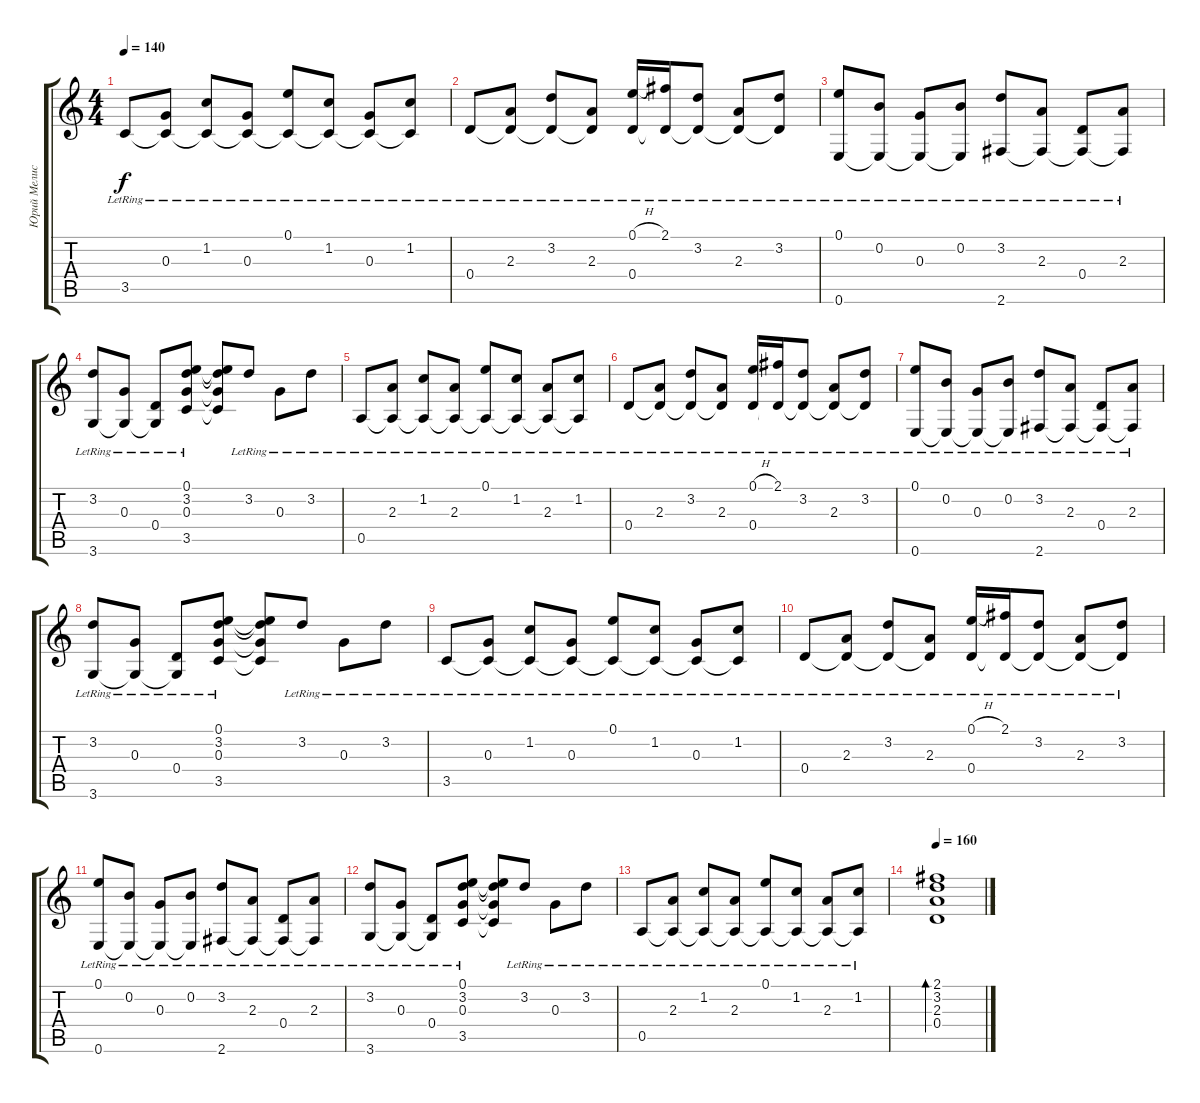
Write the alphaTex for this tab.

\track ("Юрий Мелисов" "Юрий Мелис") {instrument acousticguitarsteel}
\staff {score tabs}
\tuning (E4 B3 G3 D3 A2 E2) {hide}
\ts (4 4)
\tempo 140
\clef g2
\ks c
3.5{lr}.8{dy f} (0.3{lr} 3.5{t}).8 (1.2{lr} 3.5{t}).8 (0.3{lr} 3.5{t}).8 (0.1{lr} 3.5{t}).8 (1.2{lr} 3.5{t}).8 (0.3{lr} 3.5{t}).8 (1.2{lr} 3.5{t}).8 |
0.4{lr}.8 (2.3{lr} 0.4{t}).8 (3.2{lr} 0.4{t}).8 (2.3{lr} 0.4{t}).8 (0.1{h lr} 0.4{lr}).16 (2.1{lr} 0.4{t}).16 (3.2{lr} 0.4{t}).8 (2.3{lr} 0.4{t}).8 (3.2{lr} 0.4{t}).8 |
(0.1{lr} 0.6{lr}).8 (0.2{lr} 0.6{t}).8 (0.3{lr} 0.6{t}).8 (0.2{lr} 0.6{t}).8 (3.2{lr} 2.6{lr}).8 (2.3{lr} 2.6{t}).8 (0.4{lr} 2.6{t}).8 (2.3{lr} 2.6{t}).8 |
(3.2{lr} 3.6{lr}).8 (0.3{lr} 3.6{t}).8 (0.4{lr} 3.6{t}).8 (0.1{lr} 3.2{lr} 0.3{lr} 3.5{lr}).8 (0.1{t} 3.2{t} 0.3{t} 3.5{t}).8 3.2{lr}.8 0.3{lr}.8 3.2{lr}.8 |
0.5{lr}.8 (2.3{lr} 0.5{t}).8 (1.2{lr} 0.5{t}).8 (2.3{lr} 0.5{t}).8 (0.1{lr} 0.5{t}).8 (1.2{lr} 0.5{t}).8 (2.3{lr} 0.5{t}).8 (1.2{lr} 0.5{t}).8 |
0.4{lr}.8 (2.3{lr} 0.4{t}).8 (3.2{lr} 0.4{t}).8 (2.3{lr} 0.4{t}).8 (0.1{h lr} 0.4{lr}).16 (2.1{lr} 0.4{t}).16 (3.2{lr} 0.4{t}).8 (2.3{lr} 0.4{t}).8 (3.2{lr} 0.4{t}).8 |
(0.1{lr} 0.6{lr}).8 (0.2{lr} 0.6{t}).8 (0.3{lr} 0.6{t}).8 (0.2{lr} 0.6{t}).8 (3.2{lr} 2.6{lr}).8 (2.3{lr} 2.6{t}).8 (0.4{lr} 2.6{t}).8 (2.3{lr} 2.6{t}).8 |
(3.2{lr} 3.6{lr}).8 (0.3{lr} 3.6{t}).8 (0.4{lr} 3.6{t}).8 (0.1{lr} 3.2{lr} 0.3{lr} 3.5{lr}).8 (0.1{t} 3.2{t} 0.3{t} 3.5{t}).8 3.2{lr}.8 0.3{lr}.8 3.2{lr}.8 |
3.5{lr}.8 (0.3{lr} 3.5{t}).8 (1.2{lr} 3.5{t}).8 (0.3{lr} 3.5{t}).8 (0.1{lr} 3.5{t}).8 (1.2{lr} 3.5{t}).8 (0.3{lr} 3.5{t}).8 (1.2{lr} 3.5{t}).8 |
0.4{lr}.8 (2.3{lr} 0.4{t}).8 (3.2{lr} 0.4{t}).8 (2.3{lr} 0.4{t}).8 (0.1{h lr} 0.4{lr}).16 (2.1{lr} 0.4{t}).16 (3.2{lr} 0.4{t}).8 (2.3{lr} 0.4{t}).8 (3.2{lr} 0.4{t}).8 |
(0.1{lr} 0.6{lr}).8 (0.2{lr} 0.6{t}).8 (0.3{lr} 0.6{t}).8 (0.2{lr} 0.6{t}).8 (3.2{lr} 2.6{lr}).8 (2.3{lr} 2.6{t}).8 (0.4{lr} 2.6{t}).8 (2.3{lr} 2.6{t}).8 |
(3.2{lr} 3.6{lr}).8 (0.3{lr} 3.6{t}).8 (0.4{lr} 3.6{t}).8 (0.1{lr} 3.2{lr} 0.3{lr} 3.5{lr}).8 (0.1{t} 3.2{t} 0.3{t} 3.5{t}).8 3.2{lr}.8 0.3{lr}.8 3.2{lr}.8 |
0.5{lr}.8 (2.3{lr} 0.5{t}).8 (1.2{lr} 0.5{t}).8 (2.3{lr} 0.5{t}).8 (0.1{lr} 0.5{t}).8 (1.2{lr} 0.5{t}).8 (2.3{lr} 0.5{t}).8 (1.2{lr} 0.5{t}).8 |
\tempo 160
(2.1 3.2 2.3 0.4).1{bd 30}
